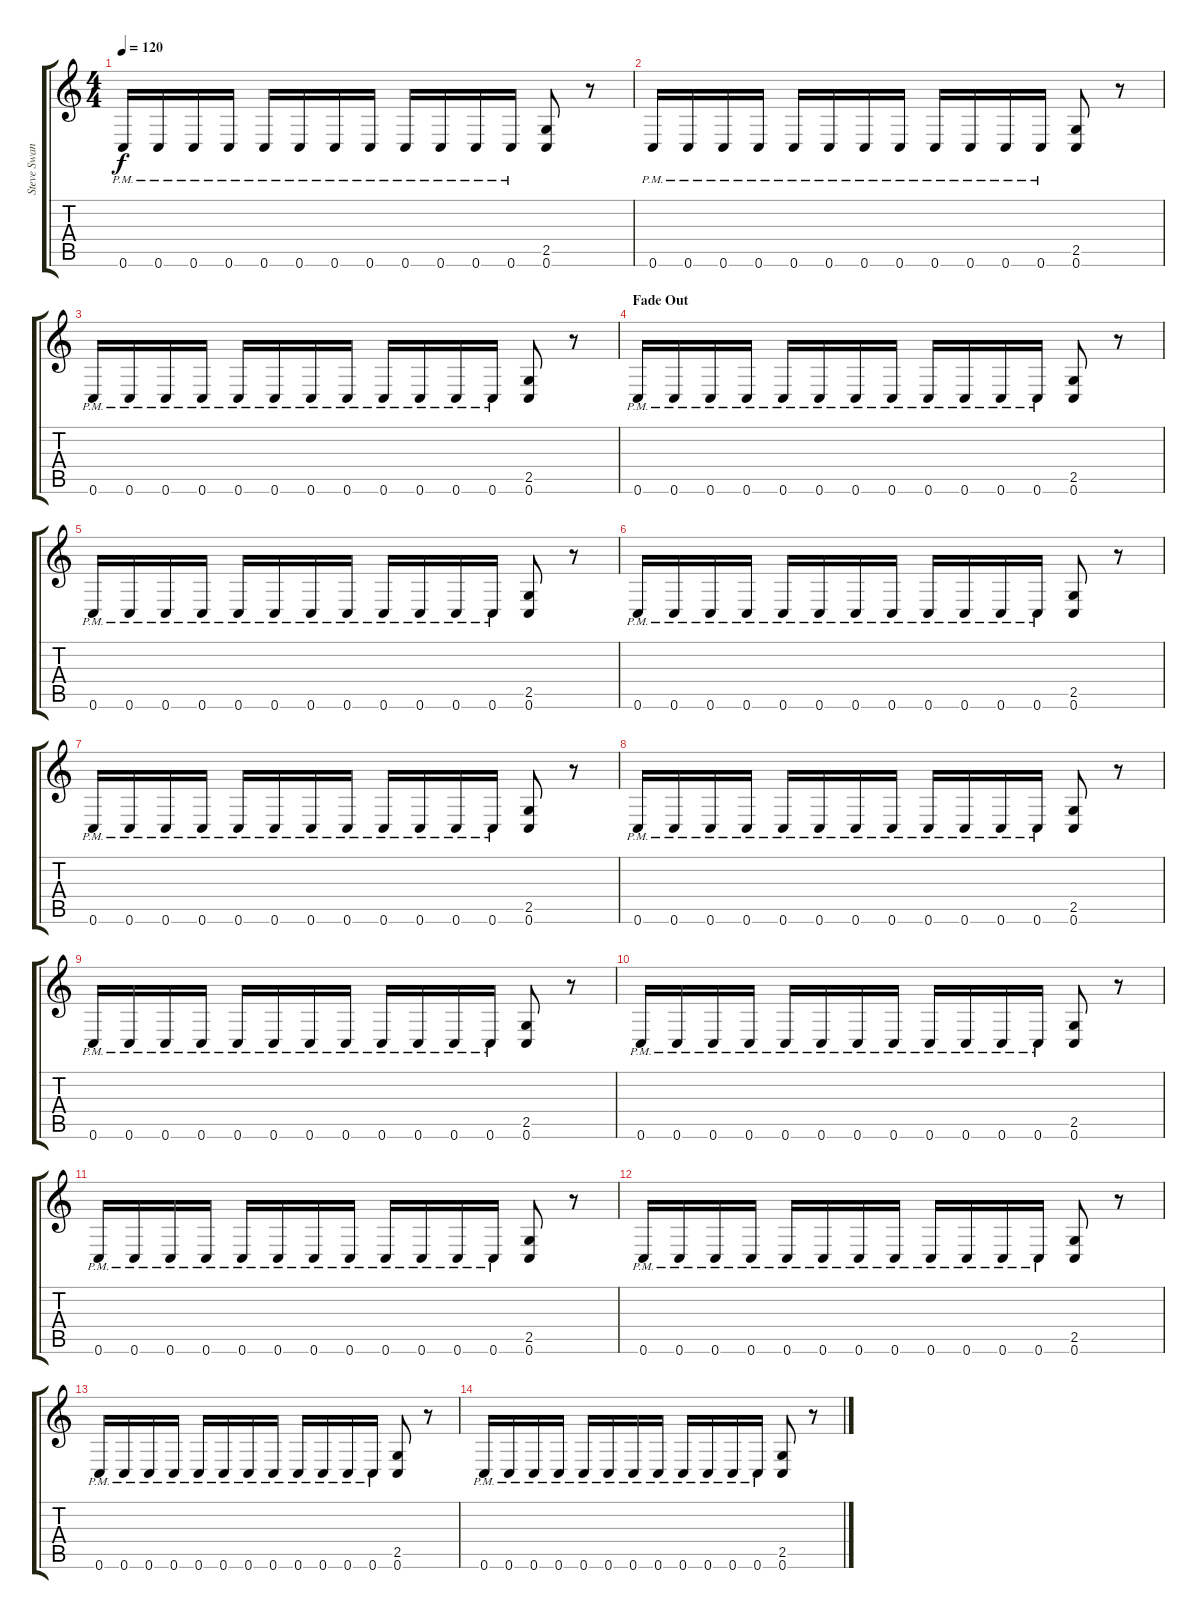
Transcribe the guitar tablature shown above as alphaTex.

\track ("Steve Swanson (Rhytm Guitar)" "Steve Swan") {instrument distortionguitar}
\staff {score tabs}
\tuning (C4 G3 Eb3 Bb2 F2 C2) {hide}
\ts (4 4)
\tempo 120
\clef g2
\ks c
0.6{pm}.16{dy f} 0.6{pm}.16 0.6{pm}.16 0.6{pm}.16 0.6{pm}.16 0.6{pm}.16 0.6{pm}.16 0.6{pm}.16 0.6{pm}.16 0.6{pm}.16 0.6{pm}.16 0.6{pm}.16 (2.5 0.6).8 r.8 |
0.6{pm}.16 0.6{pm}.16 0.6{pm}.16 0.6{pm}.16 0.6{pm}.16 0.6{pm}.16 0.6{pm}.16 0.6{pm}.16 0.6{pm}.16 0.6{pm}.16 0.6{pm}.16 0.6{pm}.16 (2.5 0.6).8 r.8 |
0.6{pm}.16 0.6{pm}.16 0.6{pm}.16 0.6{pm}.16 0.6{pm}.16 0.6{pm}.16 0.6{pm}.16 0.6{pm}.16 0.6{pm}.16 0.6{pm}.16 0.6{pm}.16 0.6{pm}.16 (2.5 0.6).8 r.8 |
\section ("" "Fade Out")
0.6{pm}.16{volume 14} 0.6{pm}.16 0.6{pm}.16 0.6{pm}.16 0.6{pm}.16 0.6{pm}.16 0.6{pm}.16 0.6{pm}.16 0.6{pm}.16 0.6{pm}.16 0.6{pm}.16 0.6{pm}.16 (2.5 0.6).8 r.8 |
0.6{pm}.16{volume 12} 0.6{pm}.16 0.6{pm}.16 0.6{pm}.16 0.6{pm}.16 0.6{pm}.16 0.6{pm}.16 0.6{pm}.16 0.6{pm}.16 0.6{pm}.16 0.6{pm}.16 0.6{pm}.16 (2.5 0.6).8 r.8 |
0.6{pm}.16{volume 10} 0.6{pm}.16 0.6{pm}.16 0.6{pm}.16 0.6{pm}.16 0.6{pm}.16 0.6{pm}.16 0.6{pm}.16 0.6{pm}.16 0.6{pm}.16 0.6{pm}.16 0.6{pm}.16 (2.5 0.6).8 r.8 |
0.6{pm}.16 0.6{pm}.16 0.6{pm}.16 0.6{pm}.16 0.6{pm}.16 0.6{pm}.16 0.6{pm}.16 0.6{pm}.16 0.6{pm}.16 0.6{pm}.16 0.6{pm}.16 0.6{pm}.16 (2.5 0.6).8 r.8 |
0.6{pm}.16{volume 9} 0.6{pm}.16 0.6{pm}.16 0.6{pm}.16 0.6{pm}.16 0.6{pm}.16 0.6{pm}.16 0.6{pm}.16 0.6{pm}.16 0.6{pm}.16 0.6{pm}.16 0.6{pm}.16 (2.5 0.6).8 r.8 |
0.6{pm}.16{volume 7} 0.6{pm}.16 0.6{pm}.16 0.6{pm}.16 0.6{pm}.16 0.6{pm}.16 0.6{pm}.16 0.6{pm}.16 0.6{pm}.16 0.6{pm}.16 0.6{pm}.16 0.6{pm}.16 (2.5 0.6).8 r.8 |
0.6{pm}.16{volume 6} 0.6{pm}.16 0.6{pm}.16 0.6{pm}.16 0.6{pm}.16 0.6{pm}.16 0.6{pm}.16 0.6{pm}.16 0.6{pm}.16 0.6{pm}.16 0.6{pm}.16 0.6{pm}.16 (2.5 0.6).8 r.8 |
0.6{pm}.16{volume 5} 0.6{pm}.16 0.6{pm}.16 0.6{pm}.16 0.6{pm}.16 0.6{pm}.16 0.6{pm}.16 0.6{pm}.16 0.6{pm}.16 0.6{pm}.16 0.6{pm}.16 0.6{pm}.16 (2.5 0.6).8 r.8 |
0.6{pm}.16{volume 4} 0.6{pm}.16 0.6{pm}.16 0.6{pm}.16 0.6{pm}.16 0.6{pm}.16 0.6{pm}.16 0.6{pm}.16 0.6{pm}.16 0.6{pm}.16 0.6{pm}.16 0.6{pm}.16 (2.5 0.6).8 r.8 |
0.6{pm}.16{volume 2} 0.6{pm}.16 0.6{pm}.16 0.6{pm}.16 0.6{pm}.16 0.6{pm}.16 0.6{pm}.16 0.6{pm}.16 0.6{pm}.16 0.6{pm}.16 0.6{pm}.16 0.6{pm}.16 (2.5 0.6).8 r.8 |
0.6{pm}.16{volume 1} 0.6{pm}.16 0.6{pm}.16 0.6{pm}.16 0.6{pm}.16 0.6{pm}.16 0.6{pm}.16 0.6{pm}.16 0.6{pm}.16 0.6{pm}.16 0.6{pm}.16 0.6{pm}.16 (2.5 0.6).8 r.8
